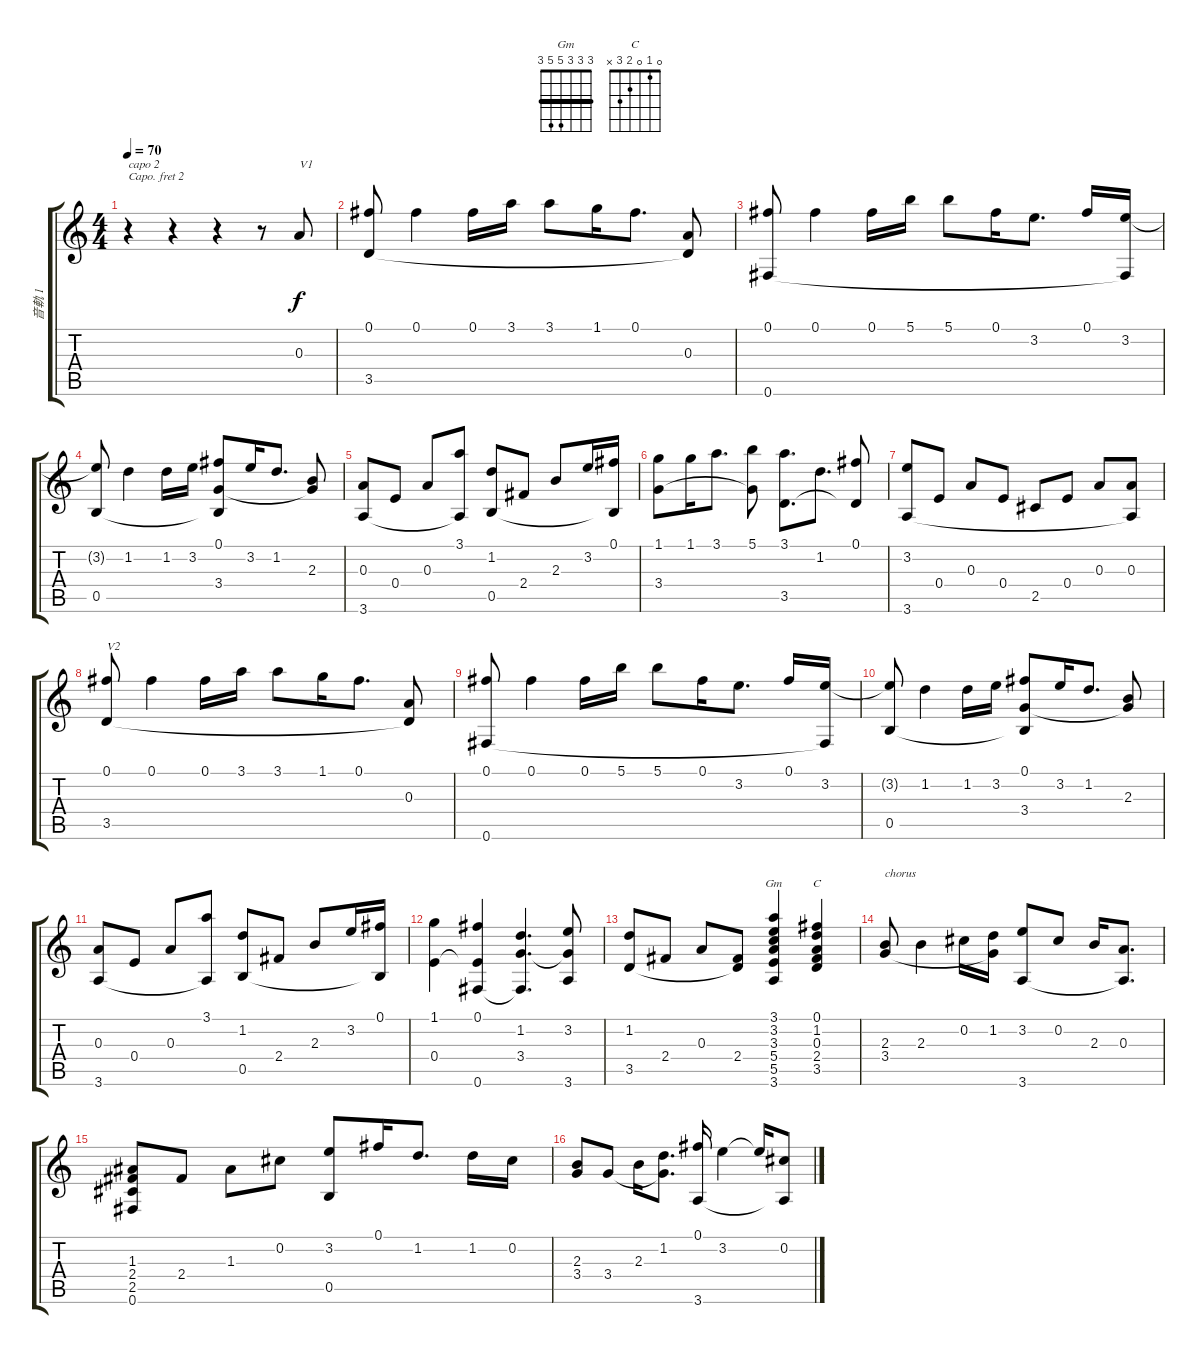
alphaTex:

\track ("音軌 1" "音軌 1") {instrument acousticguitarnylon}
\staff {score tabs}
\capo 2
\tuning (E4 B3 G3 D3 A2 E2) {hide}
\chord ("Gm" 3 3 3 5 5 3) {barre 3}
\chord ("C" 0 1 0 2 3 x)
\ts (4 4)
\tempo 70
\clef g2
\ks c
r.4{txt "capo 2" dy f instrument acousticguitarnylon} r.4 r.4 r.8 0.3.8{txt "V1"} |
(0.1 3.5).8 0.1.4 0.1.16 3.1.16 3.1.8 1.1.16 0.1.8{d} (0.3 3.5{t}).8 |
(0.1 0.6).8 0.1.4 0.1.16 5.1.16 5.1.8 0.1.16 3.2.8{d} 0.1.16 (3.2 0.6{t}).16 |
(3.2{t} 0.5).8 1.2.4 1.2.16 3.2.16 (0.1 3.4 0.5{t}).8 3.2.16 1.2.8{d} (2.3 3.4{t}).8 |
(0.3 3.6).8 0.4.8 0.3.8 (3.1 3.6{t}).8 (1.2 0.5).8 2.4.8 2.3.8 3.2.16 (0.1 0.5{t}).16 |
(1.1 3.4).8 1.1.16 3.1.8{d} (5.1 3.4{t}).8 (3.1 3.5).8{d} 1.2.8{d} (0.1 3.5{t}).8 |
(3.2 3.6).8 0.4.8 0.3.8 0.4.8 2.5.8 0.4.8 0.3.8 (0.3 3.6{t}).8 |
(0.1 3.5).8{txt "V2"} 0.1.4 0.1.16 3.1.16 3.1.8 1.1.16 0.1.8{d} (0.3 3.5{t}).8 |
(0.1 0.6).8 0.1.4 0.1.16 5.1.16 5.1.8 0.1.16 3.2.8{d} 0.1.16 (3.2 0.6{t}).16 |
(3.2{t} 0.5).8 1.2.4 1.2.16 3.2.16 (0.1 3.4 0.5{t}).8 3.2.16 1.2.8{d} (2.3 3.4{t}).8 |
(0.3 3.6).8 0.4.8 0.3.8 (3.1 3.6{t}).8 (1.2 0.5).8 2.4.8 2.3.8 3.2.16 (0.1 0.5{t}).16 |
(1.1 0.4).4 (0.1 0.4{t} 0.6).4 (1.2 3.4 0.6{t}).4{d} (3.2 3.4{t} 3.6).8 |
(1.2 3.5).8 2.4.8 0.3.8 (2.4 3.5{t}).8 (3.1 3.2 3.3 5.4 5.5 3.6).4{ch "Gm"} (0.1 1.2 0.3 2.4 3.5).4{ch "C"} |
(2.3 3.4).8{txt "chorus"} 2.3.4 0.2.16 (1.2 3.4{t}).16 (3.2 3.6).8 0.2.8 2.3.16 (0.3 3.6{t}).8{d} |
(1.3 2.4 2.5 0.6).8 2.4.8 1.3.8 0.2.8 (3.2 0.5).8 0.1.16 1.2.8{d} 1.2.16 0.2.16 |
(2.3 3.4).8 3.4.8 2.3.16 (1.2 3.4{t}).8{d} (0.1 3.6).16 3.2.4 3.2{t}.16 (0.2 3.6{t}).8
